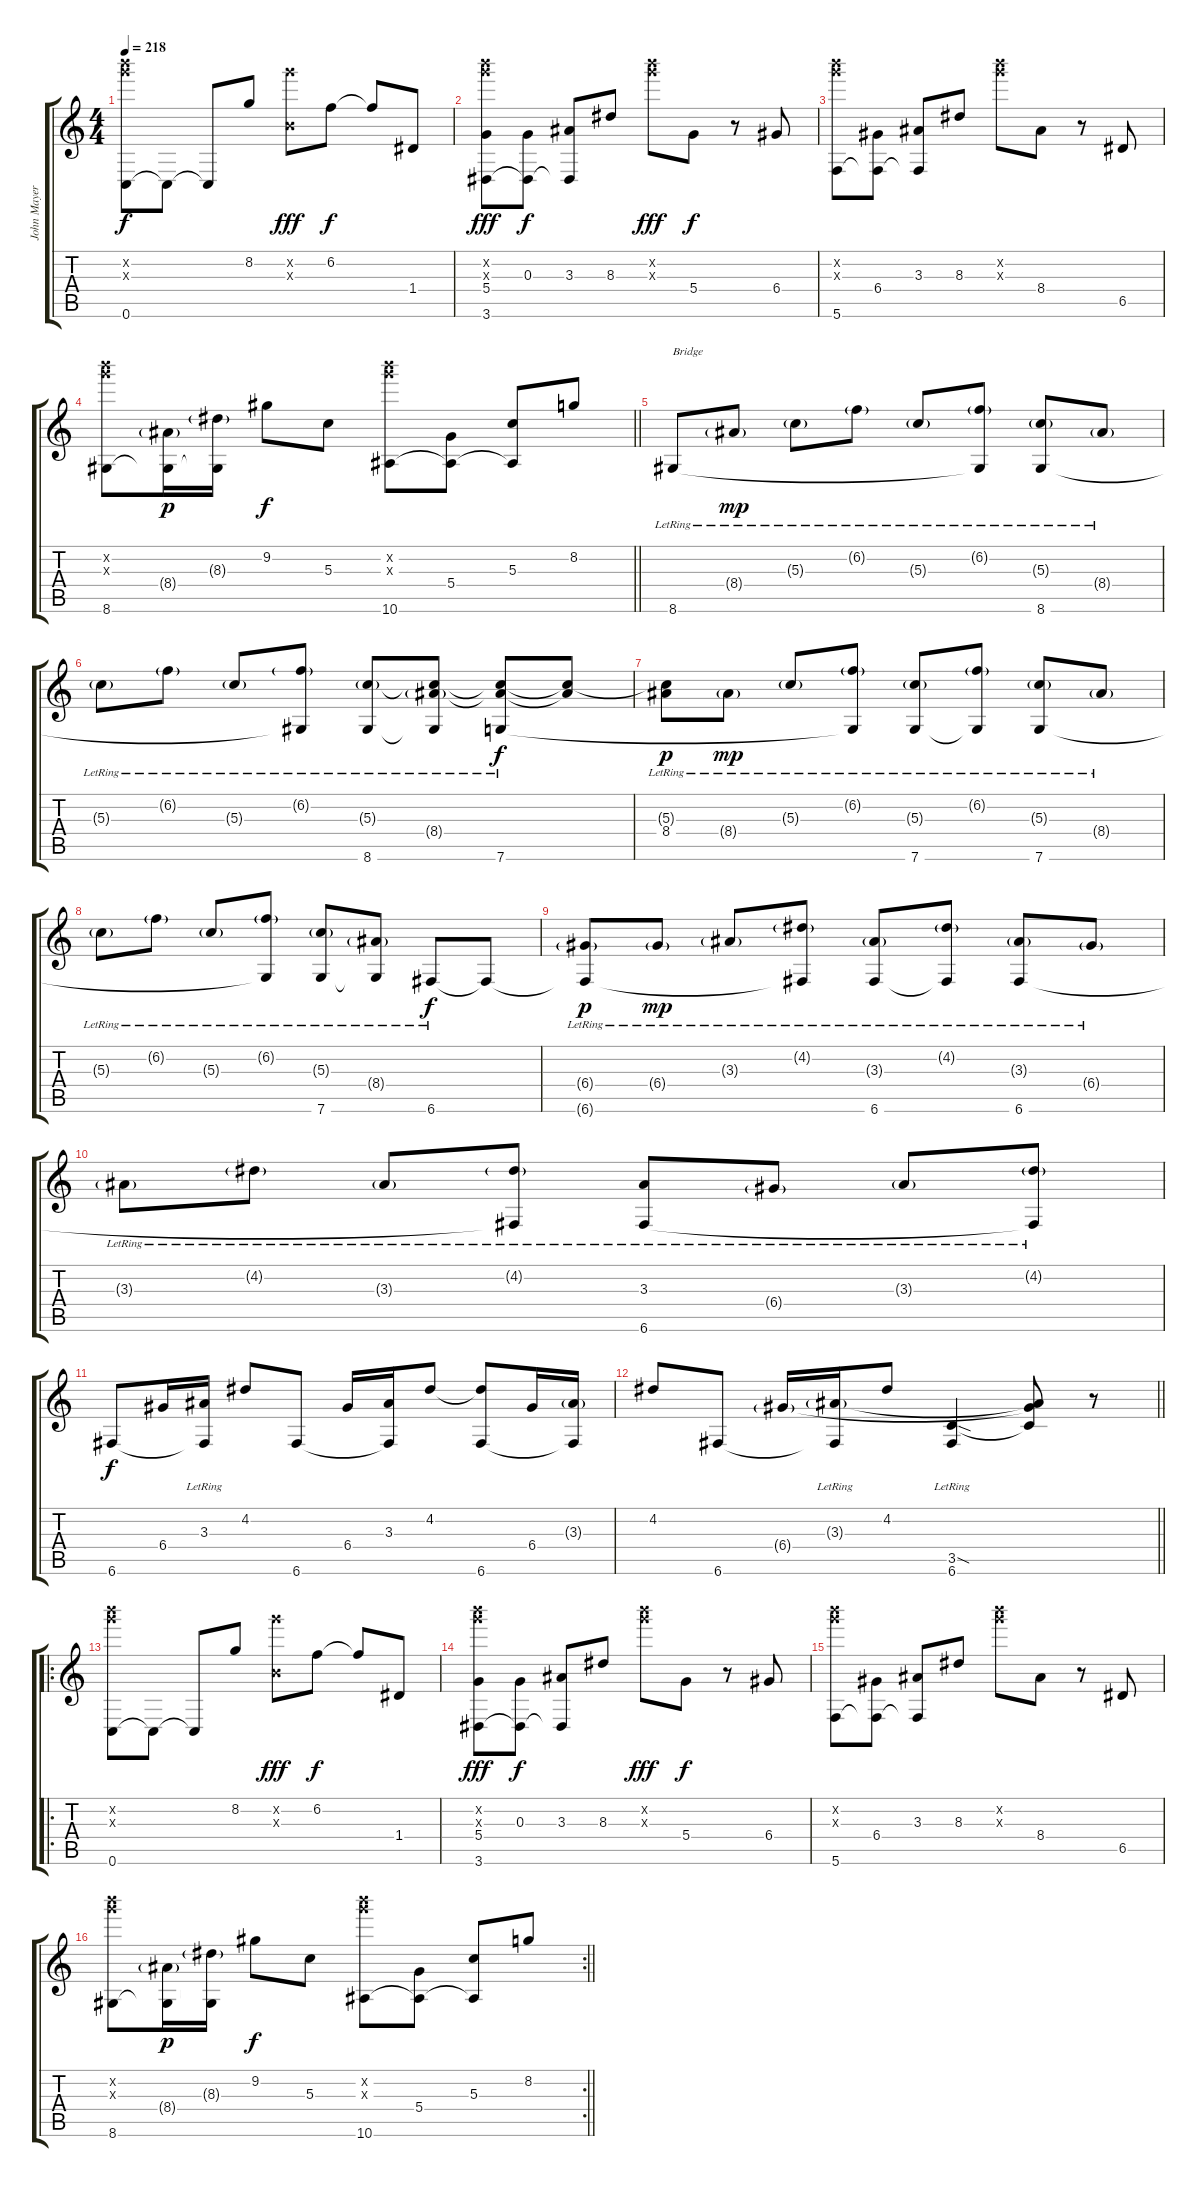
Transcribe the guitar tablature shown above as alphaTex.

\track ("John Mayer" "John Mayer") {instrument acousticguitarnylon}
\staff {score tabs}
\tuning (E4 B3 G3 D3 A2 C2) {hide}
\ts (4 4)
\tempo 218
\clef g2
\ks c
(24.2{x} 24.3{x} 0.6).8{dy f} 0.6{t}.8 0.6{t}.8 8.2.8 (0.2{x} 24.3{x}).8{dy fff} 6.2.8{dy f} 6.2{t}.8 1.4.8 |
(24.2{x} 24.3{x} 5.4 3.6).8{dy fff} (0.3 3.6{t}).8{dy f} (3.3 3.6{t}).8 8.3.8 (24.2{x} 24.3{x}).8{dy fff} 5.4.8{dy f} r.8 6.4.8 |
(24.2{x} 24.3{x} 5.6).8 (6.4 5.6{t}).8 (3.3 5.6{t}).8 8.3.8 (24.2{x} 24.3{x}).8 8.4.8 r.8 6.5.8 |
\barLineRight lightlight
(24.2{x} 24.3{x} 8.6).8 (8.4{g} 8.6{t}).16{dy p} (8.3{g} 8.6{t}).16 9.2.8{dy f} 5.3.8 (24.2{x} 24.3{x} 10.6).8 (5.4 10.6{t}).8 (5.3 10.6{t}).8 8.2.8 |
8.6{lr}.8{txt "Bridge"} 8.4{g lr}.8{dy mp} 5.3{g lr}.8 6.2{g lr}.8 5.3{g lr}.8 (6.2{g lr} 8.6{t}).8 (5.3{g lr} 8.6{lr}).8 8.4{g lr}.8 |
5.3{g lr}.8 6.2{g lr}.8 5.3{g lr}.8 (6.2{g lr} 8.6{t}).8 (5.3{g lr} 8.6{lr}).8 (5.3{t} 8.4{g lr} 8.6{t}).8 (5.3{t} 8.4{t} 7.6{lr}).8{dy f} (5.3{t} 8.4{t}).8 |
(5.3{t} 8.4{lr}).8{dy p} 8.4{g lr}.8{dy mp} 5.3{g lr}.8 (6.2{g lr} 7.6{t}).8 (5.3{g lr} 7.6{lr}).8 (6.2{g lr} 7.6{t}).8 (5.3{g lr} 7.6{lr}).8 8.4{g lr}.8 |
5.3{g lr}.8 6.2{g lr}.8 5.3{g lr}.8 (6.2{g lr} 7.6{t}).8 (5.3{g lr} 7.6{lr}).8 (8.4{g lr} 7.6{t}).8 6.6{lr}.8{dy f} 6.6{t}.8 |
(6.4{g lr} 6.6{t}).8{dy p} 6.4{g lr}.8{dy mp} 3.3{g lr}.8 (4.2{g lr} 6.6{t}).8 (3.3{g lr} 6.6{lr}).8 (4.2{g lr} 6.6{t}).8 (3.3{g lr} 6.6{lr}).8 6.4{g lr}.8 |
3.3{g lr}.8 4.2{g lr}.8 3.3{g lr}.8 (4.2{g lr} 6.6{t}).8 (3.3{lr} 6.6{lr}).8 6.4{g lr}.8 3.3{g lr}.8 (4.2{g lr} 6.6{t}).8 |
6.6.8{dy f} 6.4.16 (3.3{lr} 6.6{t}).16 4.2.8 6.6.8 6.4.16 (3.3 6.6{t}).16 4.2.8 (4.2{t} 6.6).8 6.4.16 (3.3{g} 6.6{t}).16 |
\barLineRight lightlight
4.2.8 6.6.8 6.4{g}.16 (3.3{g lr} 6.6{t}).16 4.2.8 (3.5{sod} 6.6{lr}).4 (3.3{t} 6.4{t} 3.5{t}).8 r.8 |
\ro
(24.2{x} 24.3{x} 0.6).8 0.6{t}.8 0.6{t}.8 8.2.8 (0.2{x} 24.3{x}).8{dy fff} 6.2.8{dy f} 6.2{t}.8 1.4.8 |
(24.2{x} 24.3{x} 5.4 3.6).8{dy fff} (0.3 3.6{t}).8{dy f} (3.3 3.6{t}).8 8.3.8 (24.2{x} 24.3{x}).8{dy fff} 5.4.8{dy f} r.8 6.4.8 |
(24.2{x} 24.3{x} 5.6).8 (6.4 5.6{t}).8 (3.3 5.6{t}).8 8.3.8 (24.2{x} 24.3{x}).8 8.4.8 r.8 6.5.8 |
\rc 2
\barLineRight lightlight
(24.2{x} 24.3{x} 8.6).8 (8.4{g} 8.6{t}).16{dy p} (8.3{g} 8.6{t}).16 9.2.8{dy f} 5.3.8 (24.2{x} 24.3{x} 10.6).8 (5.4 10.6{t}).8 (5.3 10.6{t}).8 8.2.8
